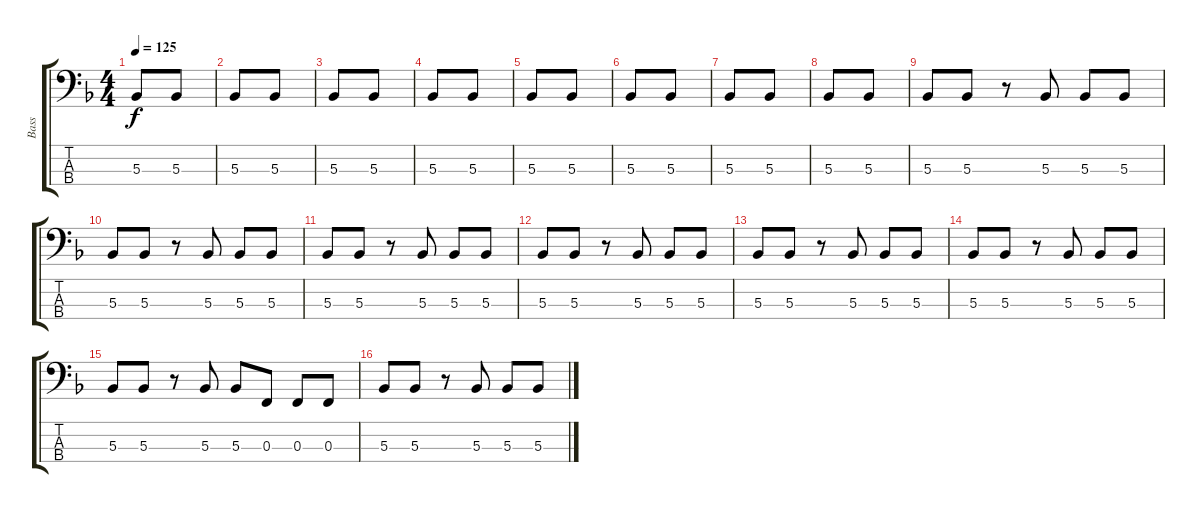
\track ("Bass" "Bass") {instrument electricbassfinger}
\staff {score tabs}
\tuning (Eb2 Bb1 F1 C1) {hide}
\ts (4 4)
\tempo 125
\clef f4
\ks f
5.3.8{dy f} 5.3.8 |
5.3.8 5.3.8 |
5.3.8 5.3.8 |
5.3.8 5.3.8 |
5.3.8 5.3.8 |
5.3.8 5.3.8 |
5.3.8 5.3.8 |
5.3.8 5.3.8 |
5.3.8 5.3.8 r.8 5.3.8 5.3.8 5.3.8 |
5.3.8 5.3.8 r.8 5.3.8 5.3.8 5.3.8 |
5.3.8 5.3.8 r.8 5.3.8 5.3.8 5.3.8 |
5.3.8 5.3.8 r.8 5.3.8 5.3.8 5.3.8 |
5.3.8 5.3.8 r.8 5.3.8 5.3.8 5.3.8 |
5.3.8 5.3.8 r.8 5.3.8 5.3.8 5.3.8 |
5.3.8 5.3.8 r.8 5.3.8 5.3.8 0.3.8 0.3.8 0.3.8 |
5.3.8 5.3.8 r.8 5.3.8 5.3.8 5.3.8
